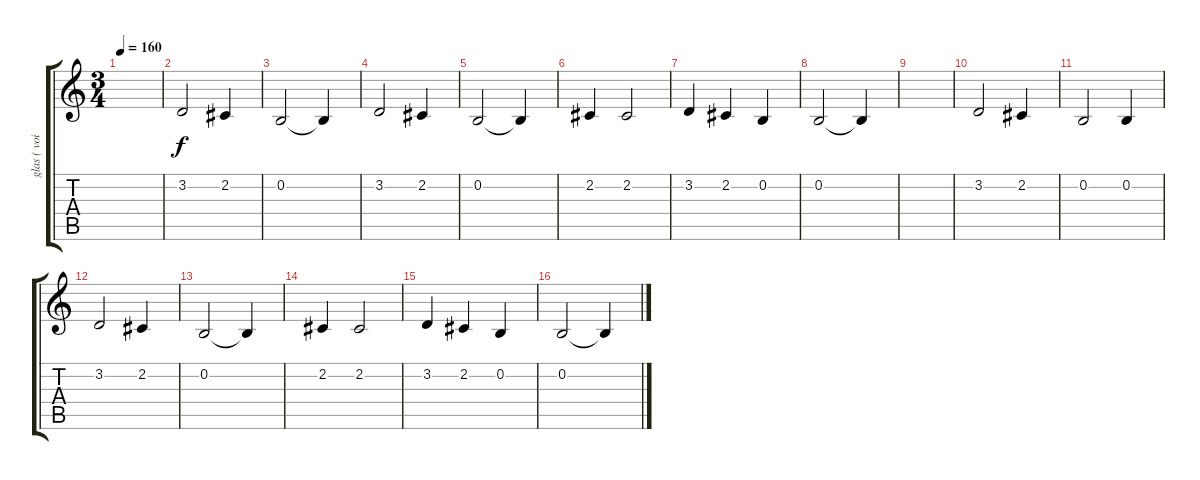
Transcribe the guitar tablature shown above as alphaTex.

\track ("glas ( voice )" "glas ( voi") {instrument stringensemble2}
\staff {score tabs}
\tuning (E4 B3 G3 D3 A2 E2) {hide}
\ts (3 4)
\tempo 160
\clef g2
\ks c
|
3.2.2{instrument stringensemble1} 2.2.4 |
0.2.2 0.2{t}.4 |
3.2.2 2.2.4 |
0.2.2 0.2{t}.4 |
2.2.4 2.2.2 |
3.2.4 2.2.4 0.2.4 |
0.2.2 0.2{t}.4 |
|
3.2.2 2.2.4 |
0.2.2 0.2.4 |
3.2.2 2.2.4 |
0.2.2 0.2{t}.4 |
2.2.4 2.2.2 |
3.2.4 2.2.4 0.2.4 |
0.2.2 0.2{t}.4
